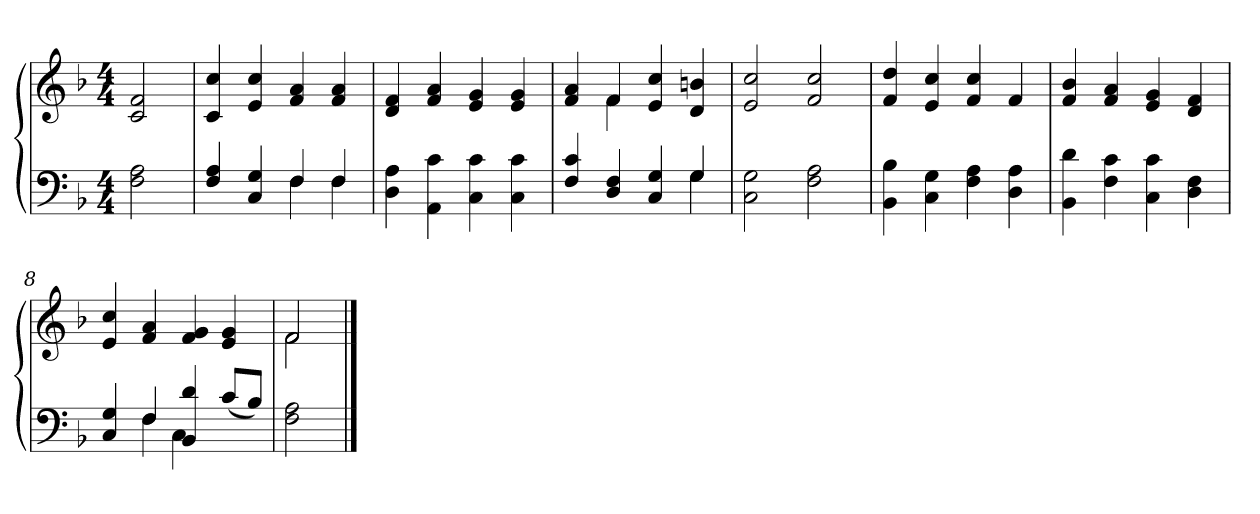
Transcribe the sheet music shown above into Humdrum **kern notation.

**kern	**kern
*part2	*part1
*staff2	*staff1
*clefF4	*clefG2
*k[b-]	*k[b-]
*F:	*F:
*M4/4	*M4/4
*MM112	*MM112
=1	=1
2F\ 2A\	2c/ 2f/
=2	=2
*^	*
4F/ 4A/	2ryy	4c/ 4cc/
4C/ 4G/	.	4e/ 4cc/
4F/	4F\	4f/ 4a/
4F/	4F\	4f/ 4a/
*v	*v	*
=3	=3
4D\ 4A\	4d/ 4f/
4AA\ 4c\	4f/ 4a/
4C\ 4c\	4e/ 4g/
4C\ 4c\	4e/ 4g/
=4	=4
*^	*^
4F/ 4c/	2.ryy	4f/ 4a/	4ryy
4D/ 4F/	.	4f/	4f\
4C/ 4G/	.	4e/ 4cc/	2ryy
4G/	4G\	4d/ 4bn/	.
*v	*v	*	*
*	*v	*v
=5	=5
2C\ 2G\	2e/ 2cc/
2F\ 2A\	2f/ 2cc/
=6	=6
4BB-\ 4B-\	4f/ 4dd/
4C\ 4G\	4e/ 4cc/
4F\ 4A\	4f/ 4cc/
4D\ 4A\	4f/
=7	=7
4BB-\ 4d\	4f/ 4b-/
4F\ 4c\	4f/ 4a/
4C\ 4c\	4e/ 4g/
4D\ 4F\	4d/ 4f/
=8	=8
*^	*
4C/ 4G/	4ryy	4e/ 4cc/
4F/	4F\	4f/ 4a/
4BB-/ 4d/	4C\	4f/ 4g/
(>8c/L	4ryy	4e/ 4g/
8B-/J)	.	.
*v	*v	*
=9	=9
*	*^
2F\ 2A\	2f/	2f\
*	*v	*v
==	==
*-	*-
